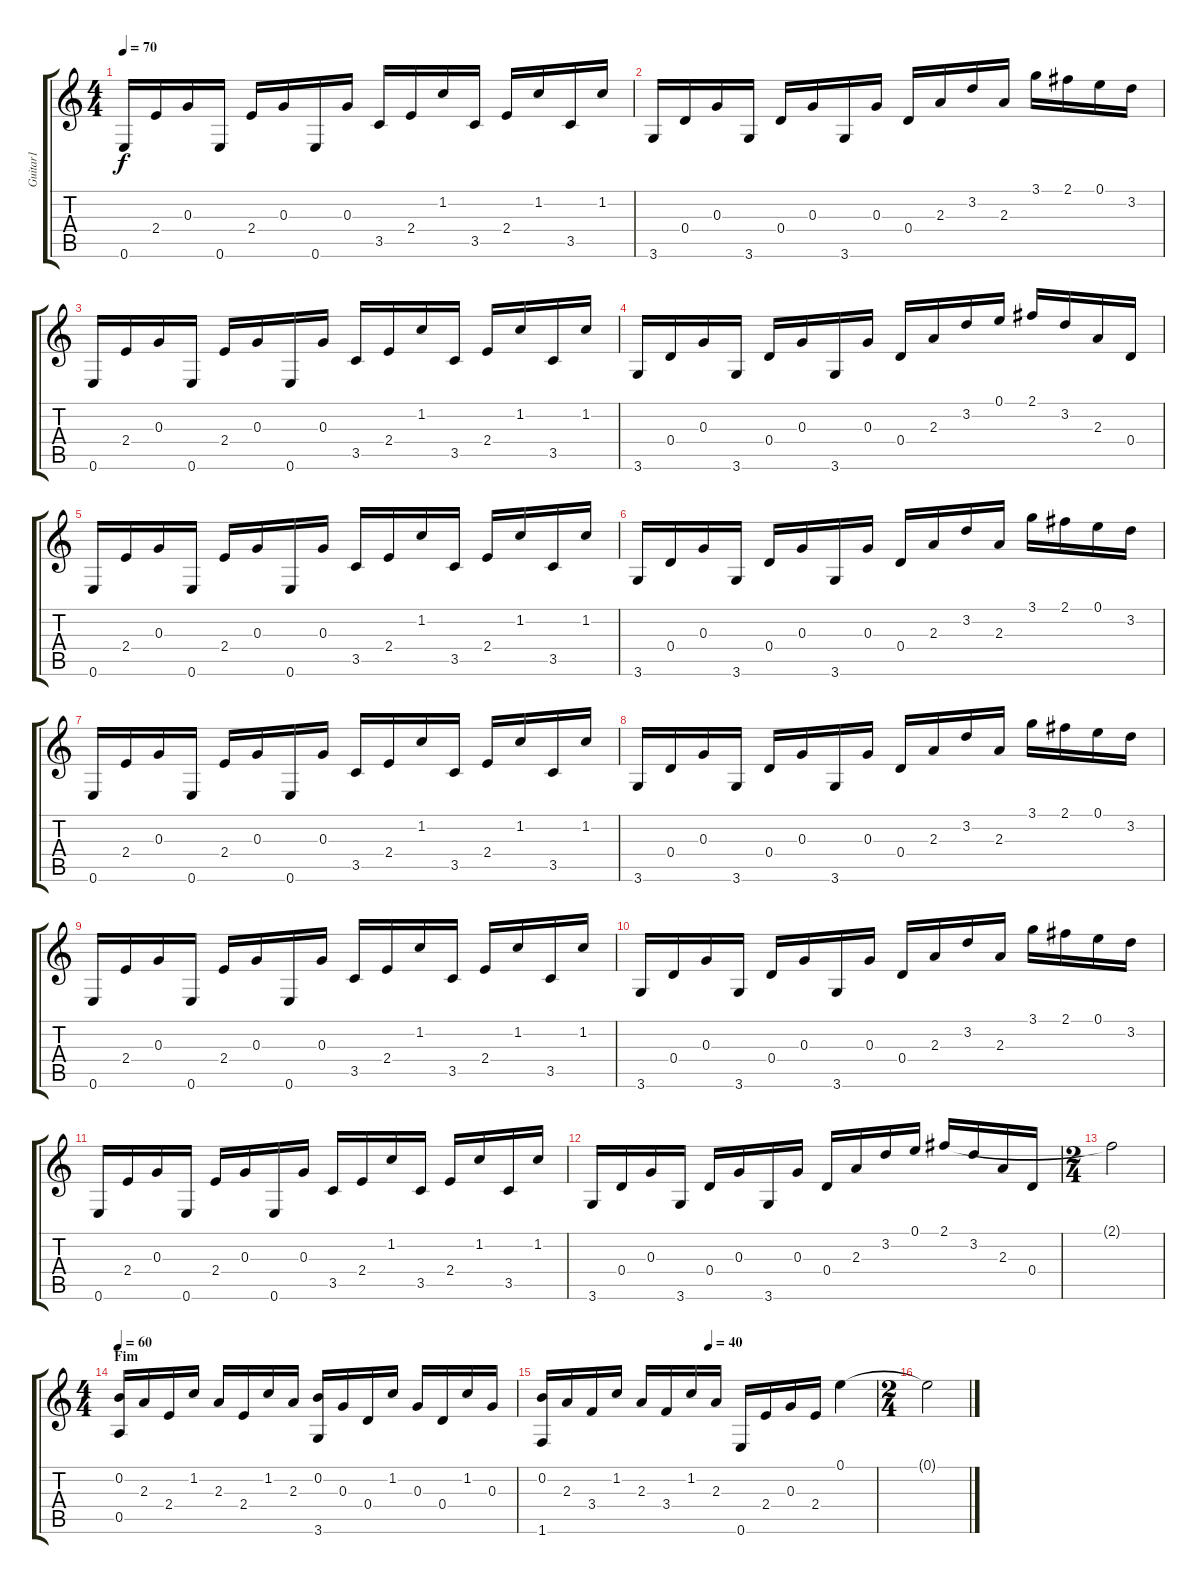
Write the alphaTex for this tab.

\track ("Guitar1" "Guitar1") {instrument acousticguitarnylon}
\staff {score tabs}
\tuning (E4 B3 G3 D3 A2 E2) {hide}
\ts (4 4)
\tempo 70
\clef g2
\ks c
0.6.16{dy f} 2.4.16 0.3.16 0.6.16 2.4.16 0.3.16 0.6.16 0.3.16 3.5.16 2.4.16 1.2.16 3.5.16 2.4.16 1.2.16 3.5.16 1.2.16 |
3.6.16 0.4.16 0.3.16 3.6.16 0.4.16 0.3.16 3.6.16 0.3.16 0.4.16 2.3.16 3.2.16 2.3.16 3.1.16 2.1.16 0.1.16 3.2.16 |
0.6.16 2.4.16 0.3.16 0.6.16 2.4.16 0.3.16 0.6.16 0.3.16 3.5.16 2.4.16 1.2.16 3.5.16 2.4.16 1.2.16 3.5.16 1.2.16 |
3.6.16 0.4.16 0.3.16 3.6.16 0.4.16 0.3.16 3.6.16 0.3.16 0.4.16 2.3.16 3.2.16 0.1.16 2.1.16 3.2.16 2.3.16 0.4.16 |
0.6.16{volume 10} 2.4.16 0.3.16 0.6.16 2.4.16 0.3.16 0.6.16 0.3.16 3.5.16 2.4.16 1.2.16 3.5.16 2.4.16 1.2.16 3.5.16 1.2.16 |
3.6.16 0.4.16 0.3.16 3.6.16 0.4.16 0.3.16 3.6.16 0.3.16 0.4.16 2.3.16 3.2.16 2.3.16 3.1.16 2.1.16 0.1.16 3.2.16 |
0.6.16 2.4.16 0.3.16 0.6.16 2.4.16 0.3.16 0.6.16 0.3.16 3.5.16 2.4.16 1.2.16 3.5.16 2.4.16 1.2.16 3.5.16 1.2.16 |
3.6.16 0.4.16 0.3.16 3.6.16 0.4.16 0.3.16 3.6.16 0.3.16 0.4.16 2.3.16 3.2.16 2.3.16 3.1.16 2.1.16 0.1.16 3.2.16 |
0.6.16 2.4.16 0.3.16 0.6.16 2.4.16 0.3.16 0.6.16 0.3.16 3.5.16 2.4.16 1.2.16 3.5.16 2.4.16 1.2.16 3.5.16 1.2.16 |
3.6.16 0.4.16 0.3.16 3.6.16 0.4.16 0.3.16 3.6.16 0.3.16 0.4.16 2.3.16 3.2.16 2.3.16 3.1.16 2.1.16 0.1.16 3.2.16 |
0.6.16 2.4.16 0.3.16 0.6.16 2.4.16 0.3.16 0.6.16 0.3.16 3.5.16 2.4.16 1.2.16 3.5.16 2.4.16 1.2.16 3.5.16 1.2.16 |
3.6.16 0.4.16 0.3.16 3.6.16 0.4.16 0.3.16 3.6.16 0.3.16 0.4.16 2.3.16 3.2.16 0.1.16 2.1.16 3.2.16 2.3.16 0.4.16 |
\ts (2 4)
2.1{t}.2 |
\ts (4 4)
\section ("" "Fim")
\tempo 60
(0.2 0.5).16{instrument acousticguitarnylon} 2.3.16 2.4.16 1.2.16 2.3.16 2.4.16 1.2.16 2.3.16 (0.2 3.6).16 0.3.16 0.4.16 1.2.16 0.3.16 0.4.16 1.2.16 0.3.16 |
\tempo (40 0.5)
(0.2 1.6).16 2.3.16 3.4.16 1.2.16 2.3.16 3.4.16 1.2.16 2.3.16 0.6.16 2.4.16 0.3.16 2.4.16 0.1.4 |
\ts (2 4)
0.1{t}.2
